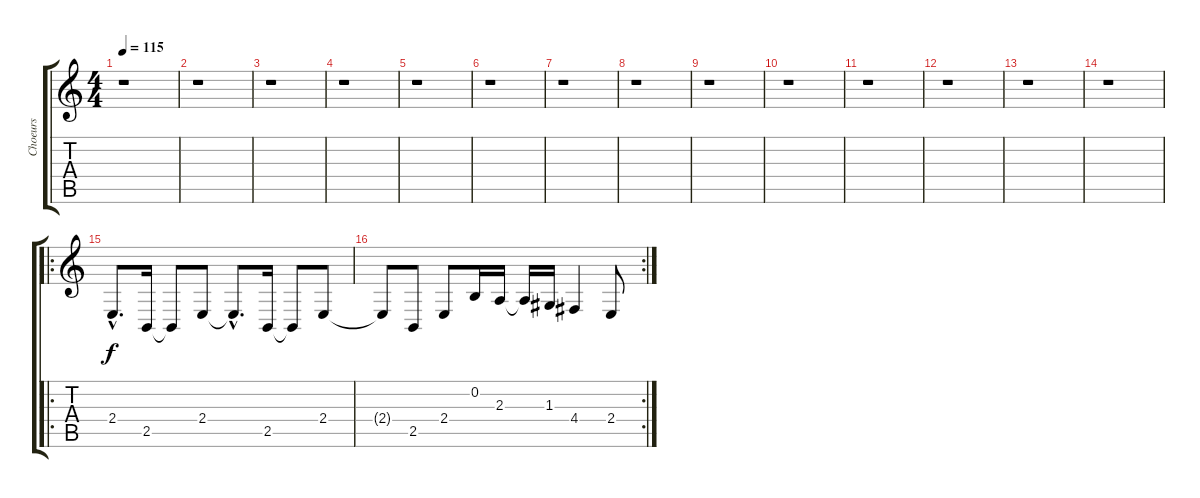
\track ("Choeurs" "Choeurs") {instrument choiraahs}
\staff {score tabs}
\tuning (E4 B3 G3 D3 A2 E2) {hide}
\ts (4 4)
\tempo 115
\clef g2
\ks c
r.1{dy f} |
r.1 |
r.1 |
r.1 |
r.1 |
r.1 |
r.1 |
r.1 |
r.1 |
r.1 |
r.1 |
r.1 |
r.1 |
r.1 |
\ro
2.4{hac}.8{d} 2.5.16 2.5{t}.8 2.4.8 2.4{hac t}.8{d} 2.5.16 2.5{t}.8 2.4.8 |
\rc 2
2.4{t}.8 2.5.8 2.4.8 0.2.16 2.3.16 2.3{t}.16 1.3.16 4.4.4 2.4.8
